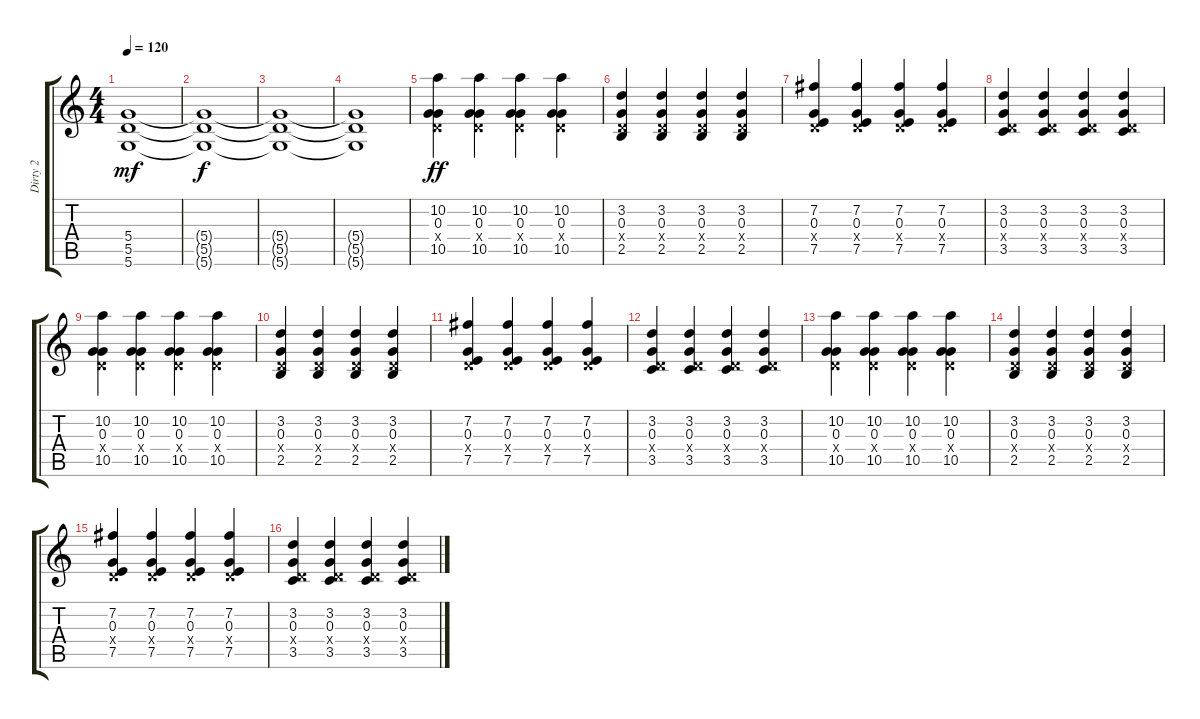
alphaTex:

\track ("Dirty 2" "Dirty 2") {instrument overdrivenguitar}
\staff {score tabs}
\tuning (E4 B3 G3 D3 A2 D2) {hide}
\ts (4 4)
\tempo 120
\clef g2
\ks c
(5.4 5.5 5.6).1{dy mf volume 16} |
(5.4{t} 5.5{t} 5.6{t}).1{dy f volume 0} |
(5.4{t} 5.5{t} 5.6{t}).1 |
(5.4{t} 5.5{t} 5.6{t}).1 |
(10.2 0.3 0.4{x} 10.5).4{dy ff} (10.2 0.3 0.4{x} 10.5).4 (10.2 0.3 0.4{x} 10.5).4 (10.2 0.3 0.4{x} 10.5).4 |
(3.2 0.3 0.4{x} 2.5).4 (3.2 0.3 0.4{x} 2.5).4 (3.2 0.3 0.4{x} 2.5).4 (3.2 0.3 0.4{x} 2.5).4 |
(7.2 0.3 0.4{x} 7.5).4 (7.2 0.3 0.4{x} 7.5).4 (7.2 0.3 0.4{x} 7.5).4 (7.2 0.3 0.4{x} 7.5).4 |
(3.2 0.3 0.4{x} 3.5).4 (3.2 0.3 0.4{x} 3.5).4 (3.2 0.3 0.4{x} 3.5).4 (3.2 0.3 0.4{x} 3.5).4 |
(10.2 0.3 0.4{x} 10.5).4 (10.2 0.3 0.4{x} 10.5).4 (10.2 0.3 0.4{x} 10.5).4 (10.2 0.3 0.4{x} 10.5).4 |
(3.2 0.3 0.4{x} 2.5).4 (3.2 0.3 0.4{x} 2.5).4 (3.2 0.3 0.4{x} 2.5).4 (3.2 0.3 0.4{x} 2.5).4 |
(7.2 0.3 0.4{x} 7.5).4 (7.2 0.3 0.4{x} 7.5).4 (7.2 0.3 0.4{x} 7.5).4 (7.2 0.3 0.4{x} 7.5).4 |
(3.2 0.3 0.4{x} 3.5).4 (3.2 0.3 0.4{x} 3.5).4 (3.2 0.3 0.4{x} 3.5).4 (3.2 0.3 0.4{x} 3.5).4 |
(10.2 0.3 0.4{x} 10.5).4 (10.2 0.3 0.4{x} 10.5).4 (10.2 0.3 0.4{x} 10.5).4 (10.2 0.3 0.4{x} 10.5).4 |
(3.2 0.3 0.4{x} 2.5).4 (3.2 0.3 0.4{x} 2.5).4 (3.2 0.3 0.4{x} 2.5).4 (3.2 0.3 0.4{x} 2.5).4 |
(7.2 0.3 0.4{x} 7.5).4 (7.2 0.3 0.4{x} 7.5).4 (7.2 0.3 0.4{x} 7.5).4 (7.2 0.3 0.4{x} 7.5).4 |
(3.2 0.3 0.4{x} 3.5).4 (3.2 0.3 0.4{x} 3.5).4 (3.2 0.3 0.4{x} 3.5).4 (3.2 0.3 0.4{x} 3.5).4
